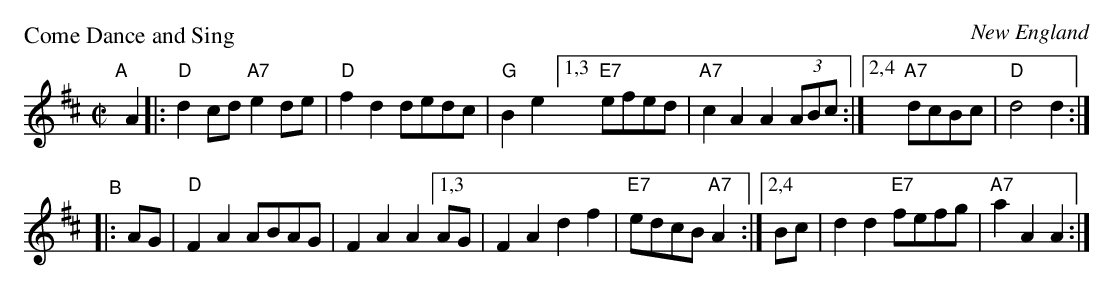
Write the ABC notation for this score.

X:1
P: Come Dance and Sing
C: New England
M: C|
K: D
"^A"[|] A2 \
|: "D"d2cd "A7"e2de | "D"f2d2 dedc | "G"B2e2 \
[1,3 "E7"efed | "A7"c2A2 A2 (3ABc :|\
[2,4 "A7"dcBc | "D"d4 d2 :|
"^B"|: AG | "D"F2A2 ABAG | F2A2 A2 \
  [1,3 AG | F2A2 d2f2 | "E7"edcB "A7"A2 \
:|[2,4 Bc | d2d2 "E7"fefg | "A7"a2A2 A2 :|
